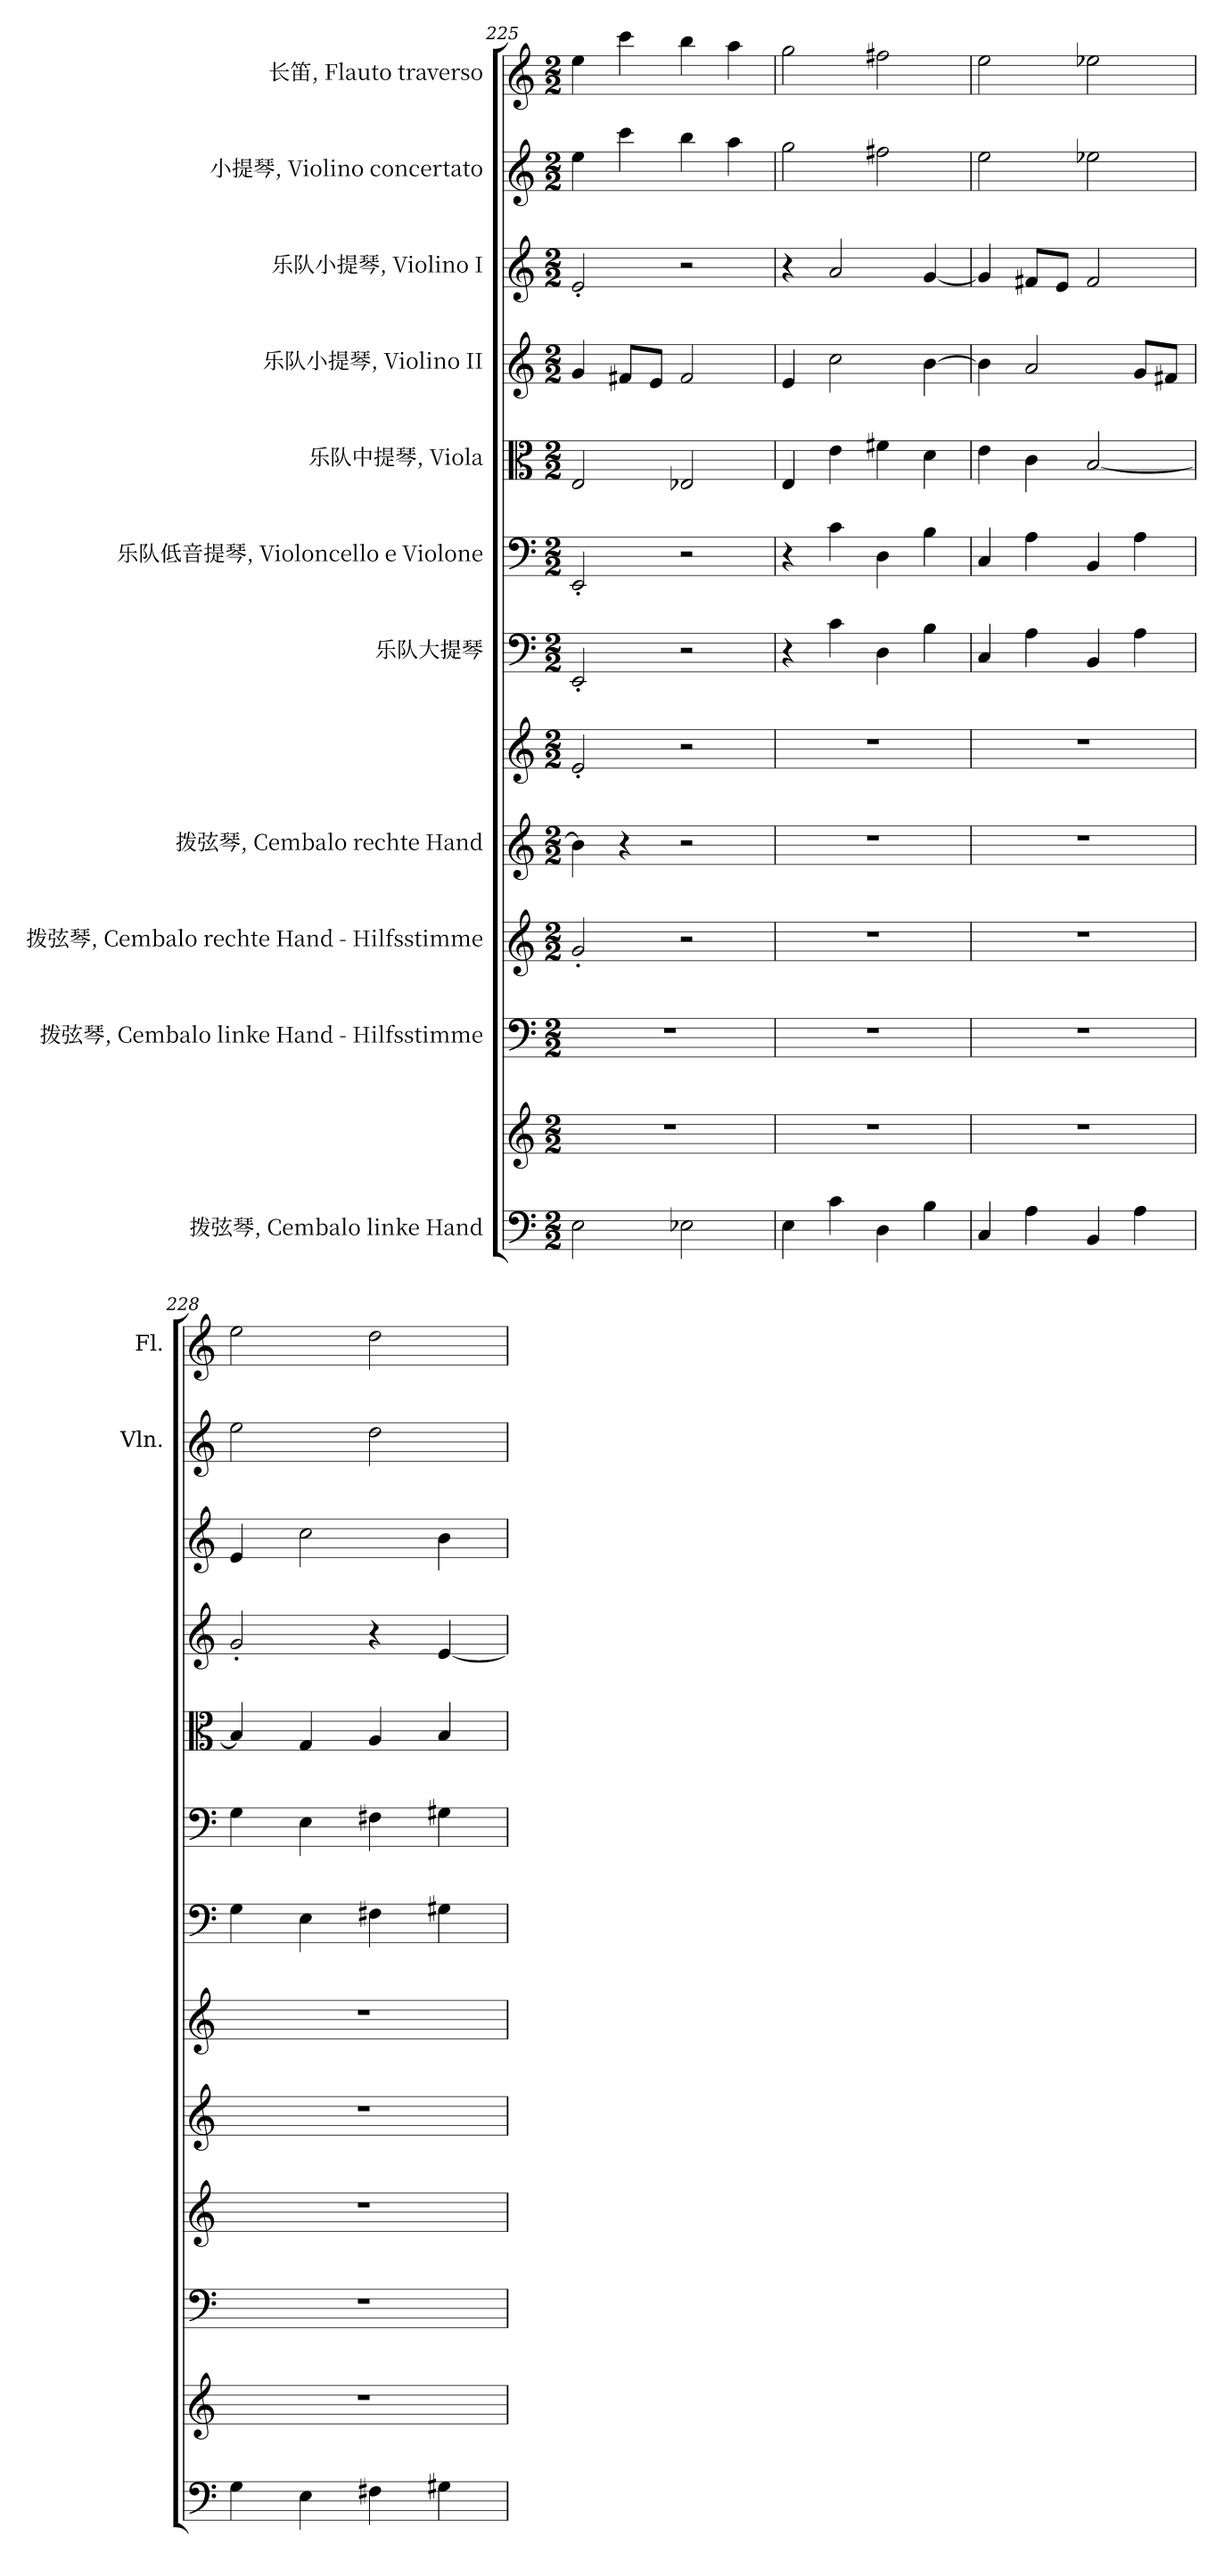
**kern	**kern	**kern	**kern	**kern	**kern	**kern	**kern	**kern	**kern	**kern	**kern	**kern
*part11	*part11	*part10	*part9	*part8	*part8	*part7	*part6	*part5	*part4	*part3	*part2	*part1
*staff13	*staff12	*staff11	*staff10	*staff9	*staff8	*staff7	*staff6	*staff5	*staff4	*staff3	*staff2	*staff1
*I"拨弦琴, Cembalo linke Hand	*	*I"拨弦琴, Cembalo linke Hand - Hilfsstimme	*I"拨弦琴, Cembalo rechte Hand - Hilfsstimme	*I"拨弦琴, Cembalo rechte Hand	*	*I"乐队大提琴	*I"乐队低音提琴, Violoncello e Violone	*I"乐队中提琴, Viola	*I"乐队小提琴, Violino II	*I"乐队小提琴, Violino I	*I"小提琴, Violino concertato	*I"长笛, Flauto traverso
*	*	*	*	*	*	*	*	*	*	*	*I'Vln.	*I'Fl.
*clefF4	*clefG2	*clefF4	*clefG2	*clefG2	*clefG2	*clefF4	*clefF4	*clefC3	*clefG2	*clefG2	*clefG2	*clefG2
*	*	*	*	*	*	*	*ITrd7c12	*	*	*	*	*
*k[]	*k[]	*k[]	*k[]	*k[]	*k[]	*k[]	*k[]	*k[]	*k[]	*k[]	*k[]	*k[]
*M2/2	*M2/2	*M2/2	*M2/2	*M2/2	*M2/2	*M2/2	*M2/2	*M2/2	*M2/2	*M2/2	*M2/2	*M2/2
=225	=225	=225	=225	=225	=225	=225	=225	=225	=225	=225	=225	=225
2E\	1r	1r	2g'/	4b\]	2e'/	2EE'/	2EEE'/	2E/	4g/	2e'/	4ee\	4ee\
.	.	.	.	4r	.	.	.	.	8f#X/L	.	4ccc\	4ccc\
.	.	.	.	.	.	.	.	.	8e/J	.	.	.
2E-X\	.	.	2r	2r	2r	2r	2r	2E-X/	2f#/	2r	4bb\	4bb\
.	.	.	.	.	.	.	.	.	.	.	4aa\	4aa\
=226	=226	=226	=226	=226	=226	=226	=226	=226	=226	=226	=226	=226
4E\	1r	1r	1r	1r	1r	4r	4r	4E/	4e/	4r	2gg\	2gg\
4c\	.	.	.	.	.	4c\	4C\	4e\	2cc\	2a/	.	.
4D\	.	.	.	.	.	4D\	4DD\	4f#X\	.	.	2ff#X\	2ff#X\
4B\	.	.	.	.	.	4B\	4BB\	4d\	[4b\	[4g/	.	.
=227	=227	=227	=227	=227	=227	=227	=227	=227	=227	=227	=227	=227
4C/	1r	1r	1r	1r	1r	4C/	4CC/	4e\	4b\]	4g/]	2ee\	2ee\
4A\	.	.	.	.	.	4A\	4AA\	4c\	2a/	8f#X/L	.	.
.	.	.	.	.	.	.	.	.	.	8e/J	.	.
4BB/	.	.	.	.	.	4BB/	4BBB/	[2B/	.	2f#/	2ee-X\	2ee-X\
4A\	.	.	.	.	.	4A\	4AA\	.	8g/L	.	.	.
.	.	.	.	.	.	.	.	.	8f#X/J	.	.	.
=228	=228	=228	=228	=228	=228	=228	=228	=228	=228	=228	=228	=228
4G\	1r	1r	1r	1r	1r	4G\	4GG\	4B/]	2g'/	4e/	2ee\	2ee\
4E\	.	.	.	.	.	4E\	4EE\	4G/	.	2cc\	.	.
4F#X\	.	.	.	.	.	4F#X\	4FF#X\	4A/	4r	.	2dd\	2dd\
4G#X\	.	.	.	.	.	4G#X\	4GG#X\	4B/	[4e/	4b\	.	.
=	=	=	=	=	=	=	=	=	=	=	=	=
*-	*-	*-	*-	*-	*-	*-	*-	*-	*-	*-	*-	*-
